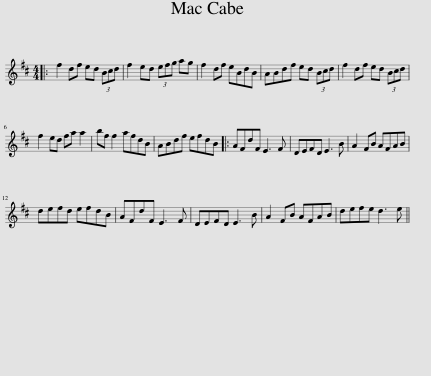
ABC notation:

X:1
L:1/8
M:4/4
I:linebreak $
K:D
V:1 treble
V:1
|: f2 df ed (3Bcd | f2 ed (3efg ag | f2 df eBdB | ABdf ed (3Bcd | f2 df ed (3Bcd |$ %5
 f2 ed fa a2 | bf f2 afdB | ABdf efdB |: AFdF E3 F | DEFD E3 B | %10
 A2 FB AFAB |$ defd efdB | AFdF E3 F | DEFD E3 B | A2 FB AFAB | %15
 defe d3 e || %16
